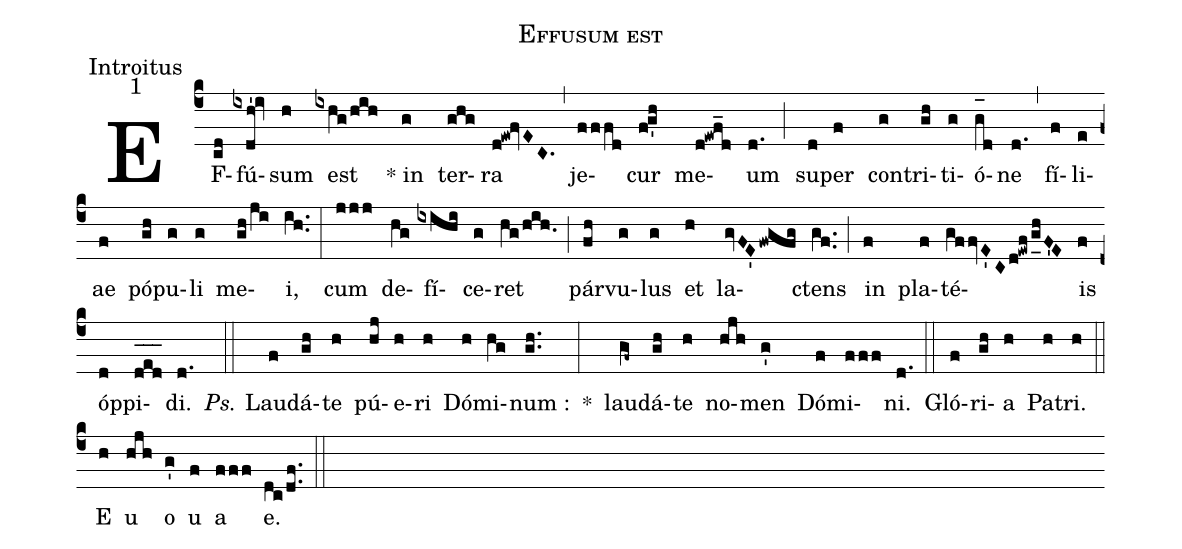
name:Effusum est;
office-part:Introitus;
mode:1;
%%
(c4) EF(cd)fú(ixdh'!iv)sum(h) est(ixhg/hih) () * in(g) ter(ghg)ra(d!ew!fvEC.) (,) je(fffd)cur(fg'h) me(d!ewf_d)um(d.) (;) su(d)per(f) con(g)tri(gh)ti(g)ó(g_[oh:h]d)ne(d.) (,) fí(f)li(e)ae(f) pó(gh)pu(g)li(g) me(gh/ji)i,(ih..) (:) cum(jjj) de(hg)<nlba>fí(ixihi)ce(g)ret</nlba>(hg/hih.) (;) pár(fh)vu(g)lus(g) et(h) la(gvFE'fwgfg)ctens(gf..) (;) in(f) pla(f)té(gffvE'Cd!ewf/g_[uh:l]hF'E)is(f) óp(d)pi(d_[oh:h]e_[oh:h]d_[oh:h])di.(d.) (::) <i>Ps.</i> Lau(f)dá(gh)te(h) pú(hj)e(h)ri(h) Dó(h)mi(hg)num :(gh..) *(:) lau(gf~)dá(gh)te(h) no(hjh)men(g') Dó(f)mi(fff)ni.(d.) (::) Gló(f)ri(gh)a(h) Pa(h)tri.(h) (::) <eu>E(h) u(hjh) o(g') u(f) a(fff) e.</eu>(dc/df..) (::)
